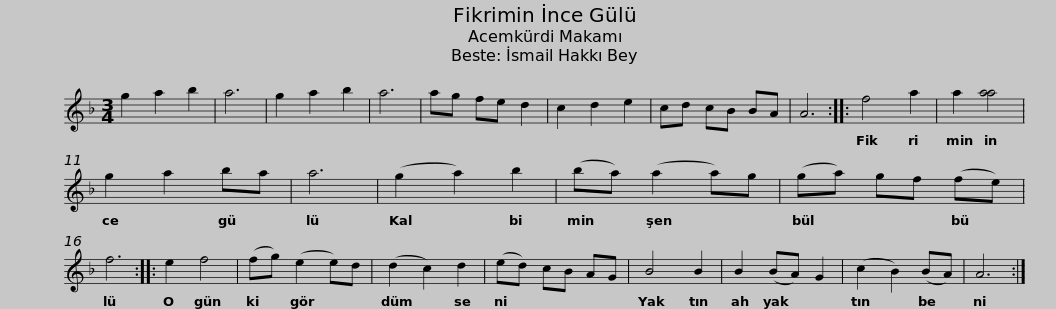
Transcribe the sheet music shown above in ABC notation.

X:1
L:1/8
M:3/4
I:linebreak $
K:F
V:1 treble
V:1
 g2 a2 b2 | a6 | g2 a2 b2 | a6 |$ ag fe d2 | %5
 c2 d2 e2 | cd cB BA | A6 ::$ f4 a2 | a2 [aa]4 | %10
 g2 a2 ba | a6 |$ (g2 a2) b2 | (ba) (a2 a)g | (ga) gf (fe) | %15
 f6 ::$ e2 f4 | (fg) (e2 e)d | (d2 c2) d2 | (ed) cB AG |$ %20
 B4 B2 | B2 (BA) G2 | (c2 B2) (BA) | A6 :| %24
